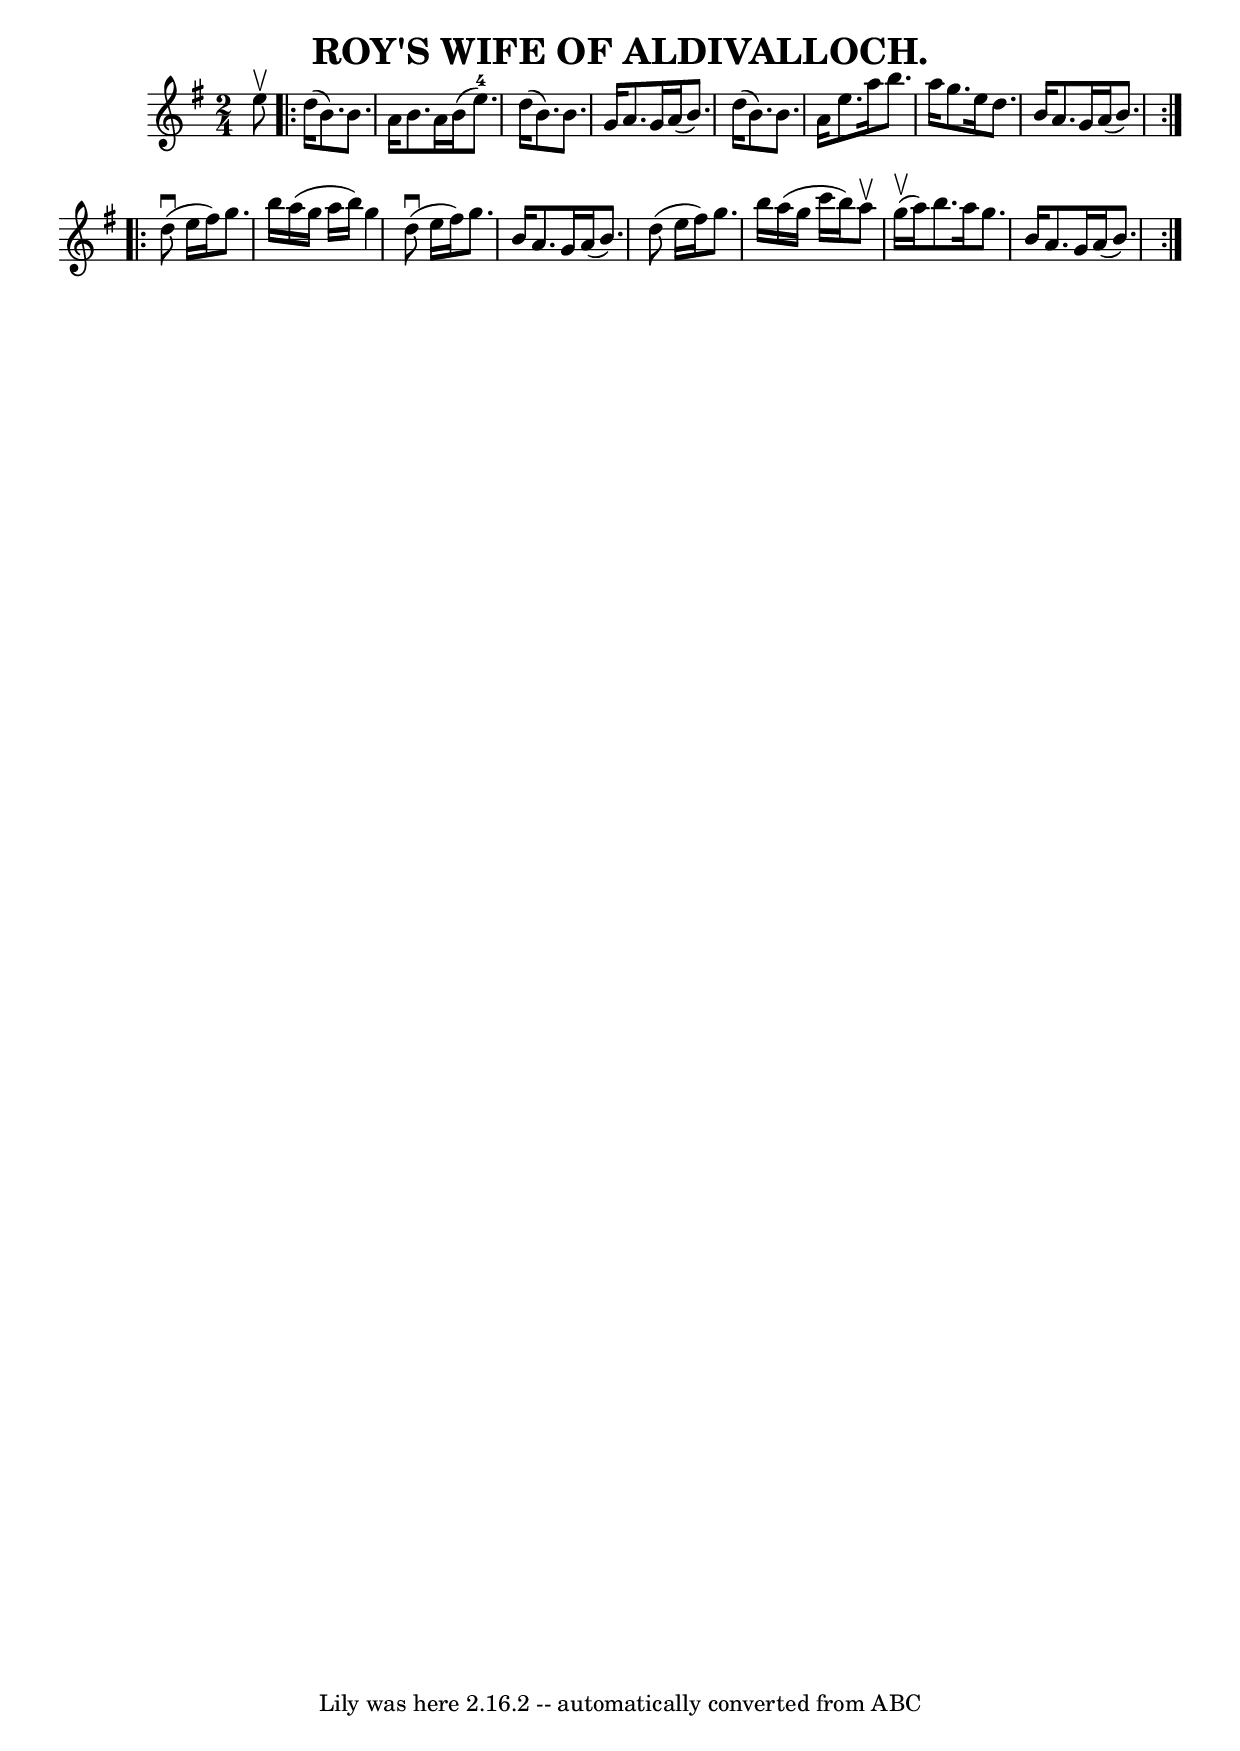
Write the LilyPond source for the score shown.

\version "2.16.2"
\include "Mammoth.ily"
\header {
  %% book = "Coles pg 26.7"
 crossRefNumber = "7"
 footnotes = "\\\\ROY'S WIFE. -- First couple join right hands and balance, [4 bars],\\\\down the centre [4 bars], balance at: the foot [4 bars],\\\\cross 4 hands with second couple, back with left hands [3 bars]"
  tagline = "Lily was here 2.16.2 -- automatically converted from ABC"
  title = "ROY'S WIFE OF ALDIVALLOCH."

}
voicedefault =  {


  \time 2/4 
  \key g \major
 e''8^\upbow 
  \repeat volta 2 {
 d''16 (b'8.) b'8. a'16   |
 b'8. a'16 b'16 (e''8.-4) |
 d''16 (b'8.) b'8. g'16   |
 a'8. g'16 a'16 (b'8.)  |
 d''16 (b'8.) b'8. a'16  |
 e''8. a''16 b''8. a''16   |
 g''8. e''16 d''8. b'16  |
 a'8.    
 g'16 a'16 (b'8.) 
  }     
  \repeat volta 2 {
 d''8 (^\downbow e''16 fis''16) g''8. b''16   |
 a''16 (g''16 a''16 b''16) g''4   |
 d''8 (^\downbow e''16 fis''16) g''8. b'16   |
 a'8. g'16 a'16 (b'8.) |
 d''8 (e''16 fis''16) g''8. b''16   |
 a''16 (g''16 c'''16 b''16) a''8^\upbow g''16 (^\upbow a''16)  |
 b''8. a''16 g''8. b'16   |
 a'8. g'16 a'16 (b'8.) 
  }   

}

\score{
  <<

    \context Staff="default"
    {
      \voicedefault 
      
    }

  >>
  \layout {
    
  }
  \midi {
  }

}
